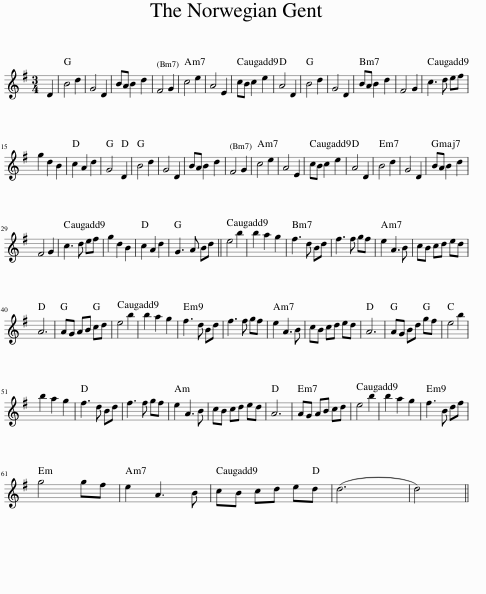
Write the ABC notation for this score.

X:1
L:1/8
M:3/4
I:linebreak $
K:G
V:1 treble
V:1
 D2 | B4 d2 | G4 D2 | BA B2 d2 | F4 G2 | %5
 c4 e2 | A4 E2 | cB c2 e2 | A4 D2 | B4 d2 | %10
 G4 D2 | BA B2 d2 | F4 G2 | c3 d ef |$ g2 d2 B2 | %15
 c2 A2 d2 | G4 D2 | B4 d2 | G4 D2 | BA B2 d2 | %20
 F4 G2 | c4 e2 | A4 E2 | cB c2 e2 | A4 D2 | %25
 B4 d2 | G4 D2 | BA B2 d2 |$ F4 G2 | c3 d ef | %30
 g2 d2 B2 | c2 A2 d2 | G3 A Bd || e4 b2 | b2 a2 g2 | %35
 f3 d Bd | f3 f gf | e2 A3 B | cB cd ed |$ A6 | %40
 AG AB cd | e4 b2 | b2 a2 g2 | f3 d Bd | f3 f gf | %45
 e2 A3 B | cB cd ed | A6 | AG Bd gf | e4 b2 |$ %50
 b2 a2 g2 | f3 d Bd | f3 f gf | e2 A3 B | cB cd ed | %55
 A6 | AG AB cd | e4 b2 | b2 a2 g2 | f3 B df |$ %60
 g4 gf | e2 A3 B | cB cd ed | (d6 | d4) || %65
